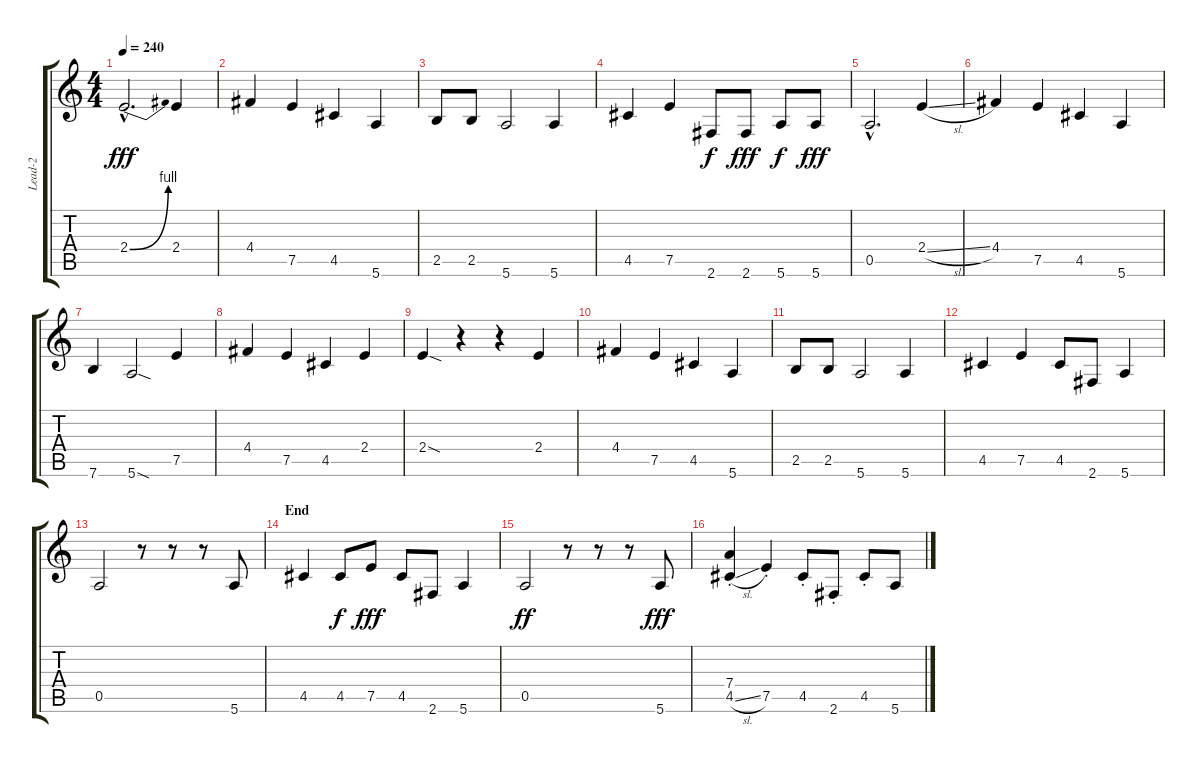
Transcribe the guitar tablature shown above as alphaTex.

\track ("Lead-2" "Lead-2") {instrument acousticguitarnylon}
\staff {score tabs}
\tuning (E4 B3 G3 D3 A2 E2) {hide}
\ts (4 4)
\tempo 240
\clef g2
\ks c
2.4{be (bend 0 0 60 4) hac}.2{d dy fff} 2.4.4 |
4.4.4 7.5.4 4.5.4 5.6.4 |
2.5.8 2.5.8 5.6.2 5.6.4 |
4.5.4 7.5.4 2.6.8{dy f} 2.6.8{dy fff} 5.6.8{dy f} 5.6.8{dy fff} |
0.5{hac}.2{d} 2.4{sl}.4 |
4.4.4 7.5.4 4.5.4 5.6.4 |
7.6.4 5.6{sod}.2 7.5.4 |
4.4.4 7.5.4 4.5.4 2.4.4 |
2.4{sod}.4 r.4 r.4 2.4.4 |
4.4.4 7.5.4 4.5.4 5.6.4 |
2.5.8 2.5.8 5.6.2 5.6.4 |
4.5.4 7.5.4 4.5.8 2.6.8 5.6.4 |
0.5.2 r.8{instrument acousticguitarsteel} r.8 r.8 5.6.8 |
\section ("" "End")
4.5.4 4.5.8{dy f} 7.5.8{dy fff} 4.5.8 2.6.8 5.6.4 |
0.5.2{dy ff} r.8 r.8 r.8{volume 16 instrument tenorsax} 5.6.8{dy fff} |
(7.4{st} 4.5{sl}).4 7.5{st}.4 4.5{st}.8 2.6{st}.8 4.5{st}.8 5.6.8
